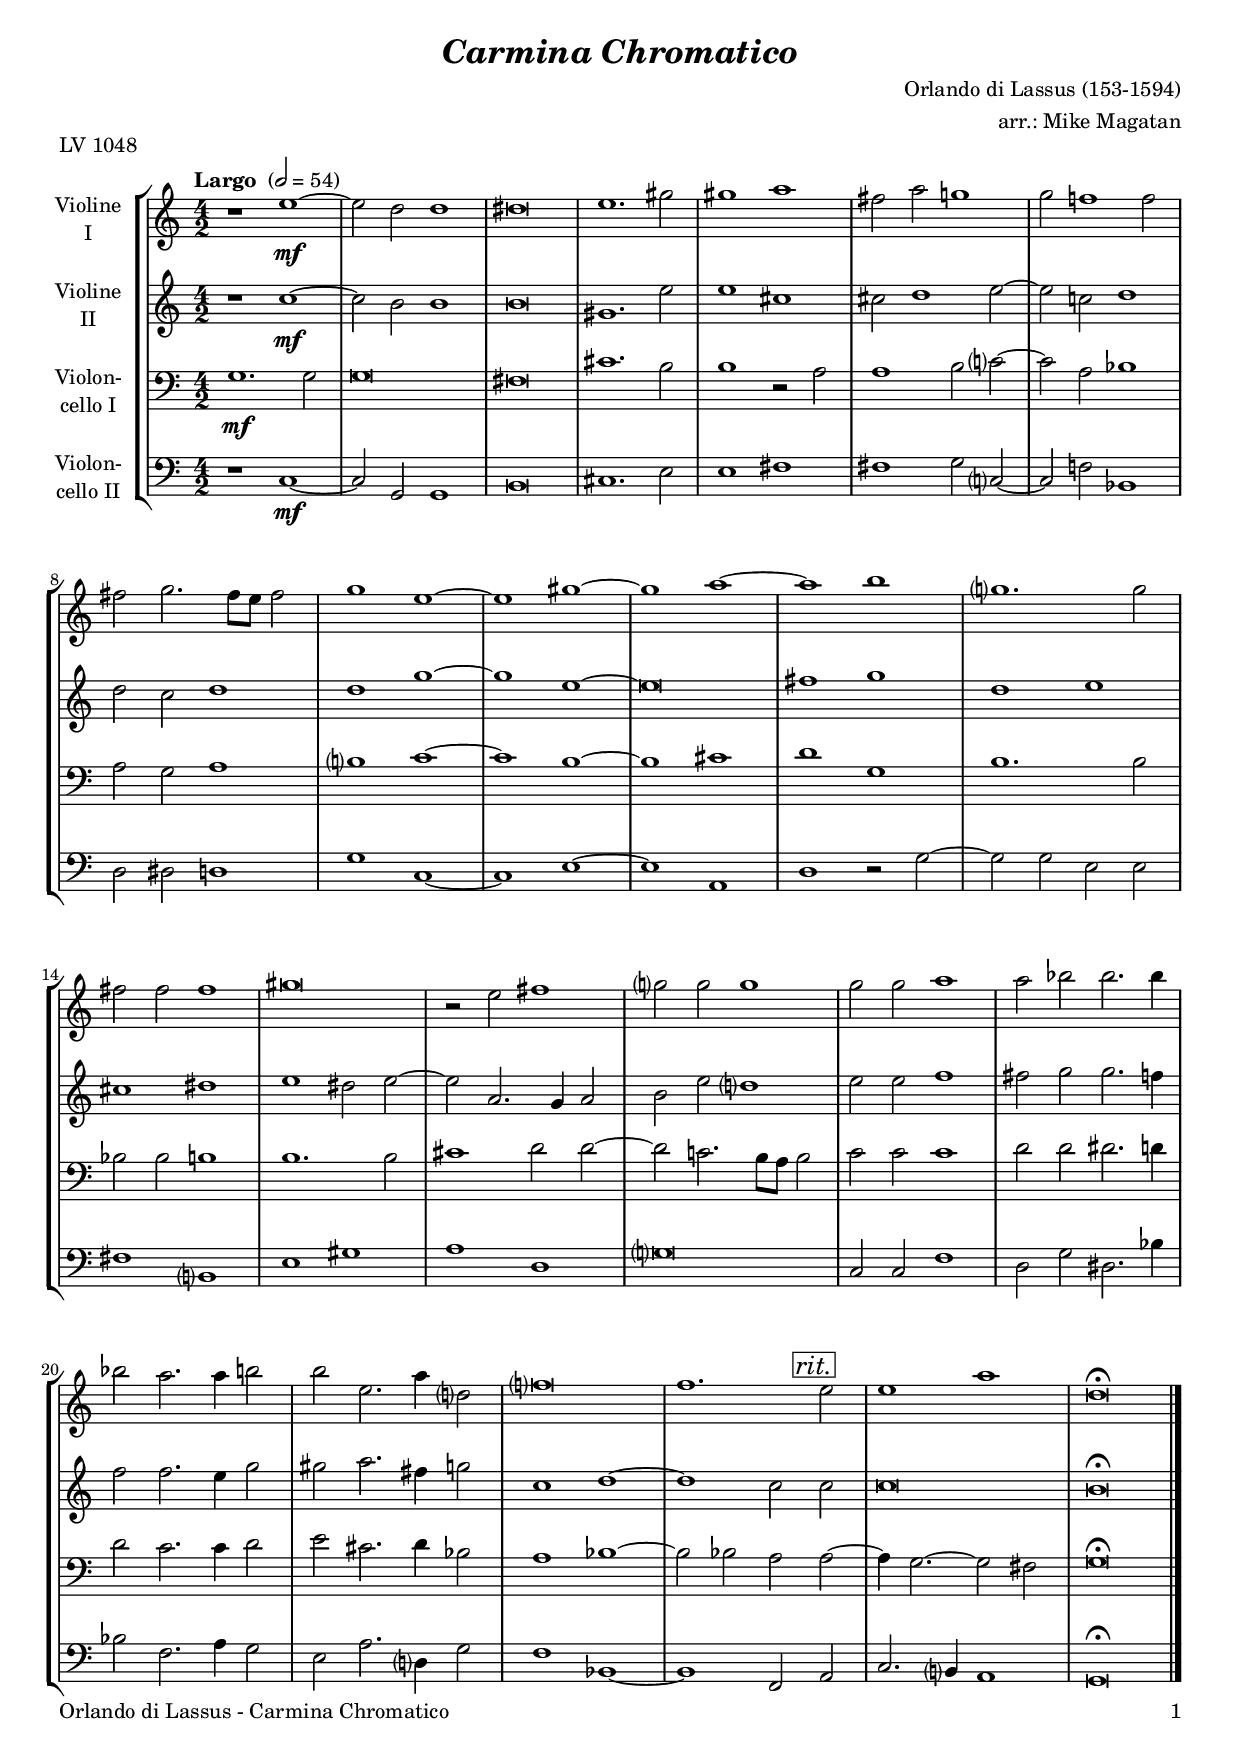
\version "2.24.1"
\include "deutsch.ly"

#(set-global-staff-size 18)

\header {
  title     = \markup \bold \italic "Carmina Chromatico"
  composer  = "Orlando di Lassus (153-1594)"
  arranger  = "arr.: Mike Magatan"
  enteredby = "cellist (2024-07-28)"
  piece     = "LV 1048"
}

voiceconsts = {
  \key c \major
  \time 4/2
  \clef "treble"
  \numericTimeSignature
  \compressEmptyMeasures
  % Set default beaming for all staves
%  \set Timing.beamExceptions = #'()
%  \set Timing.baseMoment     = #(ly:make-moment 1 4)
%  \set Timing.beatStructure  = #'(1 1 1)
  \tempo "Largo " 2=54
}

mist = "string ensemble 1"
mivl = "violin"
miba = "cello"
mipz = "pizzicato strings"

rit = \mark \markup \box \italic "rit."

va = \relative c'' {
  \voiceconsts

  r1 e~\mf
  e2 d d1
  dis\breve
  e1. gis2

  gis1 a
  fis2 a g!1
  g2 f!1 f2
  fis g2. fis8 e fis2

  g1 e~
  e gis~
  gis a~
  a h

  g?1. g2
  fis fis fis1
  gis\breve
  r2 e fis1

  g?2 g g1
  g2 g a1
  a2 b b2. b4
  b2 a2. a4 h2

  h e,2. a4 d,?2
  f?\breve
  f1. \rit e2
  e1 a
  d,\breve\fermata \bar "|."
}

vb = \relative c'' {
  \voiceconsts

  r1 c~\mf
  c2 h h1
  h\breve
  gis1. e'2

  e1 cis
  cis2 d1 e2~
  e c! d1
  d2 c d1

  d g~
  g e~
  e\breve
  fis1 g

  d e
  cis dis
  e dis2 e~
  e a,2. g4 a2

  h e d?1
  e2 e f1
  fis2 g g2. f4
  f2 f2. e4 g2

  gis a2. fis4 g2
  c,1 d~
  d c2 \rit c
  c\breve
  h\fermata \bar "|."
}

vc = \relative c' {
  \voiceconsts
  \clef "bass"
  
  g1.\mf g2
  g\breve
  fis
  cis'1. h2
  h1 r2 a
  a1 h2 c?~
  c a b1
  a2 g a1
  h? c~
  c h~
  h cis

  d g,
  h1. h2
  b b h1
  h1. h2
  cis1 d2 d~
  d c!2. h8 a h2
  c c c1
  d2 d dis2. d4
  d2 c2. c4 d2

  e cis2. d4 b2
  a1 b~
  b2 b a \rit a~
  a4 g2.~ g2 fis
  g\breve\fermata \bar "|."
}

vd = \relative c {
  \voiceconsts
  \clef "bass"

  r1 c~\mf
  c2 g g1
  h\breve
  cis1. e2

  e1 fis
  fis g2 c,?~
  c f! b,1
  d2 dis d1

  g c,~
  c e~
  e a,
  d r2 g~

  g g e e
  fis1 h,?
  e gis
  a d,

  g?\breve
  c,2 c f1
  d2 g dis2. b'4
  b2 f2. a4 g2

  e a2. d,?4 g2
  f1 b,~
  b f2 \rit a
  c2. h?4 a1
  g\breve\fermata \bar "|."
}


music = \new StaffGroup <<
      \new Staff {
	\set Staff.midiInstrument = \mivl
	\set Staff.instrumentName = \markup \center-column { "Violine" "I" }
	\transpose c c { \va }
      }

      \new Staff {
	\set Staff.midiInstrument = \mivl
	\set Staff.instrumentName = \markup \center-column { "Violine" "II" }
	\transpose c c { \vb }
      }

      \new Staff {
	\set Staff.midiInstrument = \miba
	\set Staff.instrumentName = \markup \center-column { "Violon-" "cello I" }
	\transpose c c { \vc }
      }

      \new Staff {
	\set Staff.midiInstrument = \miba
	\set Staff.instrumentName = \markup \center-column { "Violon-" "cello II" }
	\transpose c c { \vd }
      }
>>

\book {
  \paper {
    print-page-number = ##t
    print-first-page-number = ##t
    ragged-last-bottom = ##f
    oddHeaderMarkup = \markup \null
    evenHeaderMarkup = \markup \null
    oddFooterMarkup = \markup {
      \fill-line {
        \if \should-print-page-number
        "Orlando di Lassus - Carmina Chromatico" \fromproperty #'page:page-number-string
      }
    }
    evenFooterMarkup = \oddFooterMarkup
  } \score {
    \music
    \layout {}
  }

  \score {
    \unfoldRepeats \music

    \midi {
      \context {
        \Score
      }
    }
  }
}